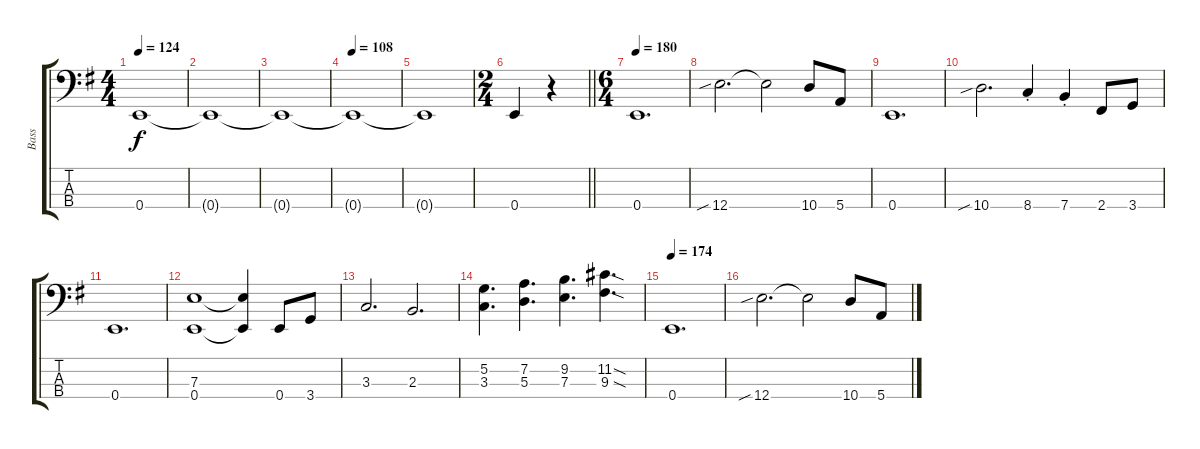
\track ("Bass" "Bass") {instrument electricbasspick}
\staff {score tabs}
\tuning (G2 D2 A1 E1) {hide}
\ts (4 4)
\tempo 124
\clef f4
\ks g
0.4{t}.1{dy f} |
0.4{t}.1 |
0.4{t}.1 |
\tempo 108
0.4{t}.1 |
0.4{t}.1 |
\ts (2 4)
\barLineRight lightlight
0.4.4 r.4 |
\ts (6 4)
\tempo 180
0.4.1{d} |
12.4{sib}.2{d} 12.4{t}.2 10.4.8 5.4.8 |
0.4.1{d} |
10.4{sib}.2{d} 8.4{st}.4 7.4{st}.4 2.4.8 3.4.8 |
0.4.1{d} |
(7.3 0.4).1 (7.3{t} 0.4{t}).4 0.4.8 3.4.8 |
3.3.2{d} 2.3.2{d} |
(5.2 3.3).4{d} (7.2 5.3).4{d} (9.2 7.3).4{d} (11.2{sod} 9.3{sod}).4{d} |
\tempo 174
0.4.1{d} |
12.4{sib}.2{d} 12.4{t}.2 10.4.8 5.4.8
